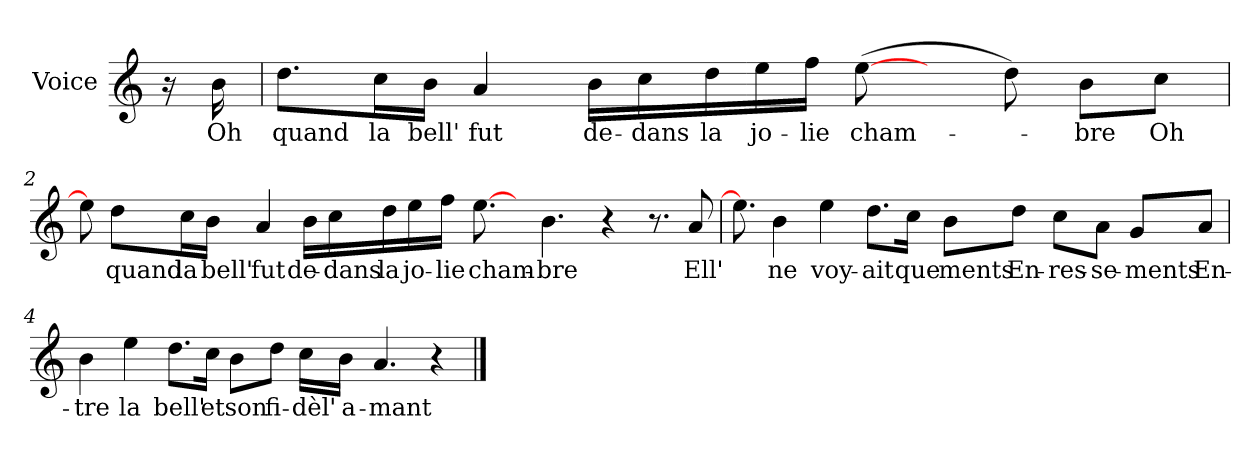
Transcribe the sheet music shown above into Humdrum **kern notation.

**kern	**text
*part1	*part1
*staff1	*staff1
*I"Voice	*
*I'V	*
*clefG2	*
*k[]	*
*C:	*
=	=
16r	.
16b\	Oh
=1	=1
8.dd\L	quand
16cc\L	la
16b\JJ	bell'
4a/	fut
16b\LL	de-
16cc\	-dans
16dd\	la
16ee\	jo-
16ff\JJ	-lie
(>[8ee\	cham-
8ryy	.
8dd\)	.
8b\L	-bre
8cc\J	Oh
=2	=2
8ee\]	.
8dd\L	quand
16cc\L	la
16b\JJ	bell'
4a/	fut
16b\LL	de-
16cc\	-dans
16dd\	la
16ee\	jo-
16ff\JJ	-lie
[8.ee\	cham-
16ryy	.
4.b\	-bre
4r	.
8.r	.
8a/	Ell'
!!LO:LB:g=z
=3	=3
8.ee\]	.
4b\	ne
4ee\	voy-
8.dd\L	-ait
*MM95	*
16cc\Jk	que
8b\L	ments
8dd\J	En-
8cc\L	-res-
8a\J	-se-
8g/L	-ments
8a/J	En-
=4	=4
4b\	-tre
4ee\	la
8.dd\L	bell'
16cc\Jk	et
8b\L	son
8dd\J	fi-
16cc\LL	-dèl'
16b\JJ	a-
4.a/	-mant
4r	.
==	==
*-	*-
